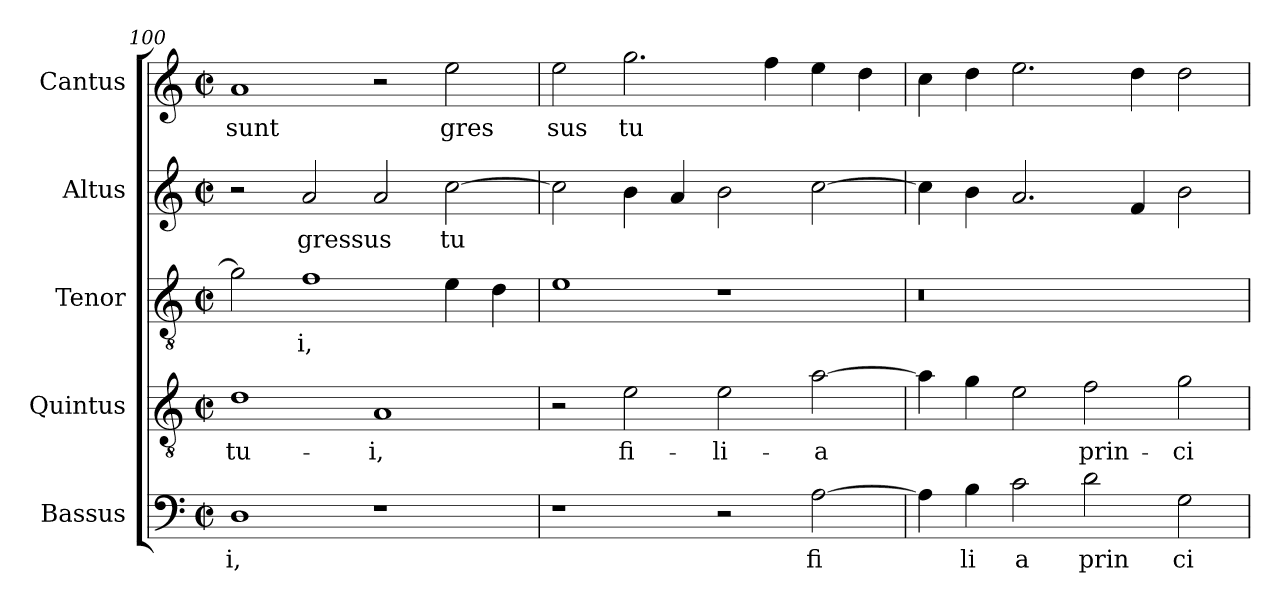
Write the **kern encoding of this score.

**kern	**text	**kern	**text	**kern	**text	**kern	**text	**kern	**text
*part5	*part5	*part4	*part4	*part3	*part3	*part2	*part2	*part1	*part1
*staff5	*staff5	*staff4	*staff4	*staff3	*staff3	*staff2	*staff2	*staff1	*staff1
*I"Bassus	*	*I"Quintus	*	*I"Tenor	*	*I"Altus	*	*I"Cantus	*
!!LO:LB:g=z
*clefF4	*	*clefGv2	*	*clefGv2	*	*clefG2	*	*clefG2	*
*	*	*	*	*	*	*k[]	*	*k[]	*
*	*	*	*	*	*	*C:	*	*C:	*
*M2/2	*	*M2/2	*	*M2/2	*	*M2/2	*	*M2/2	*
*met(c|)	*	*met(c|)	*	*met(c|)	*	*met(c|)	*	*met(c|)	*
=100	=100	=100	=100	=100	=100	=100	=100	=100	=100
!	!LO:LY:b:cj	!	!LO:LY:b:cj	!	!	!	!	!	!LO:LY:b:cj
1D	i,	1d	tu-	2g\]	.	2r	.	1a	sunt
!	!	!	!	!	!LO:LY:b:rj	!	!LO:LY:b:cj	!	!
.	.	.	.	1f	i,	2a/	gressus	.	.
!	!	!	!LO:LY:b:cj	!	!	!	!	!	!
1r	.	1A	-i,	.	.	2a/	.	2r	.
!	!	!	!	!	!	!	!LO:LY:b:cj	!	!LO:LY:b:cj
.	.	.	.	4e\	.	[>2cc\	tu	2ee\	gres
.	.	.	.	4d\	.	.	.	.	.
=101	=101	=101	=101	=101	=101	=101	=101	=101	=101
!	!	!	!	!	!	!	!	!	!LO:LY:b:cj
1r	.	2r	.	1e	.	2cc\]	.	2ee\	sus
!	!	!	!LO:LY:b:cj	!	!	!	!	!	!LO:LY:b:cj
.	.	2e\	fi-	.	.	4b\	.	2.gg\	tu
.	.	.	.	.	.	4a/	.	.	.
!	!	!	!LO:LY:b:cj	!	!	!	!	!	!
2r	.	2e\	-li-	1r	.	2b\	.	.	.
.	.	.	.	.	.	.	.	4ff\	.
!	!LO:LY:b:cj	!	!LO:LY:b:cj	!	!	!	!	!	!
[>2A\	fi	[>2a\	-a	.	.	[>2cc\	.	4ee\	.
.	.	.	.	.	.	.	.	4dd\	.
=102	=102	=102	=102	=102	=102	=102	=102	=102	=102
4A\]	.	4a\]	.	0r	.	4cc\]	.	4cc\	.
!	!LO:LY:b:cj	!	!	!	!	!	!	!	!
4B\	li	4g\	.	.	.	4b\	.	4dd\	.
!	!LO:LY:b:cj	!	!	!	!	!	!	!	!
2c\	a	2e\	.	.	.	2.a/	.	2.ee\	.
!	!LO:LY:b:cj	!	!LO:LY:b:cj	!	!	!	!	!	!
2d\	prin	2f\	prin-	.	.	.	.	.	.
.	.	.	.	.	.	4f/	.	4dd\	.
!	!LO:LY:b:cj	!	!LO:LY:b:cj	!	!	!	!	!	!
2G\	ci	2g\	-ci-	.	.	2b\	.	2dd\	.
=	=	=	=	=	=	=	=	=	=
*-	*-	*-	*-	*-	*-	*-	*-	*-	*-
